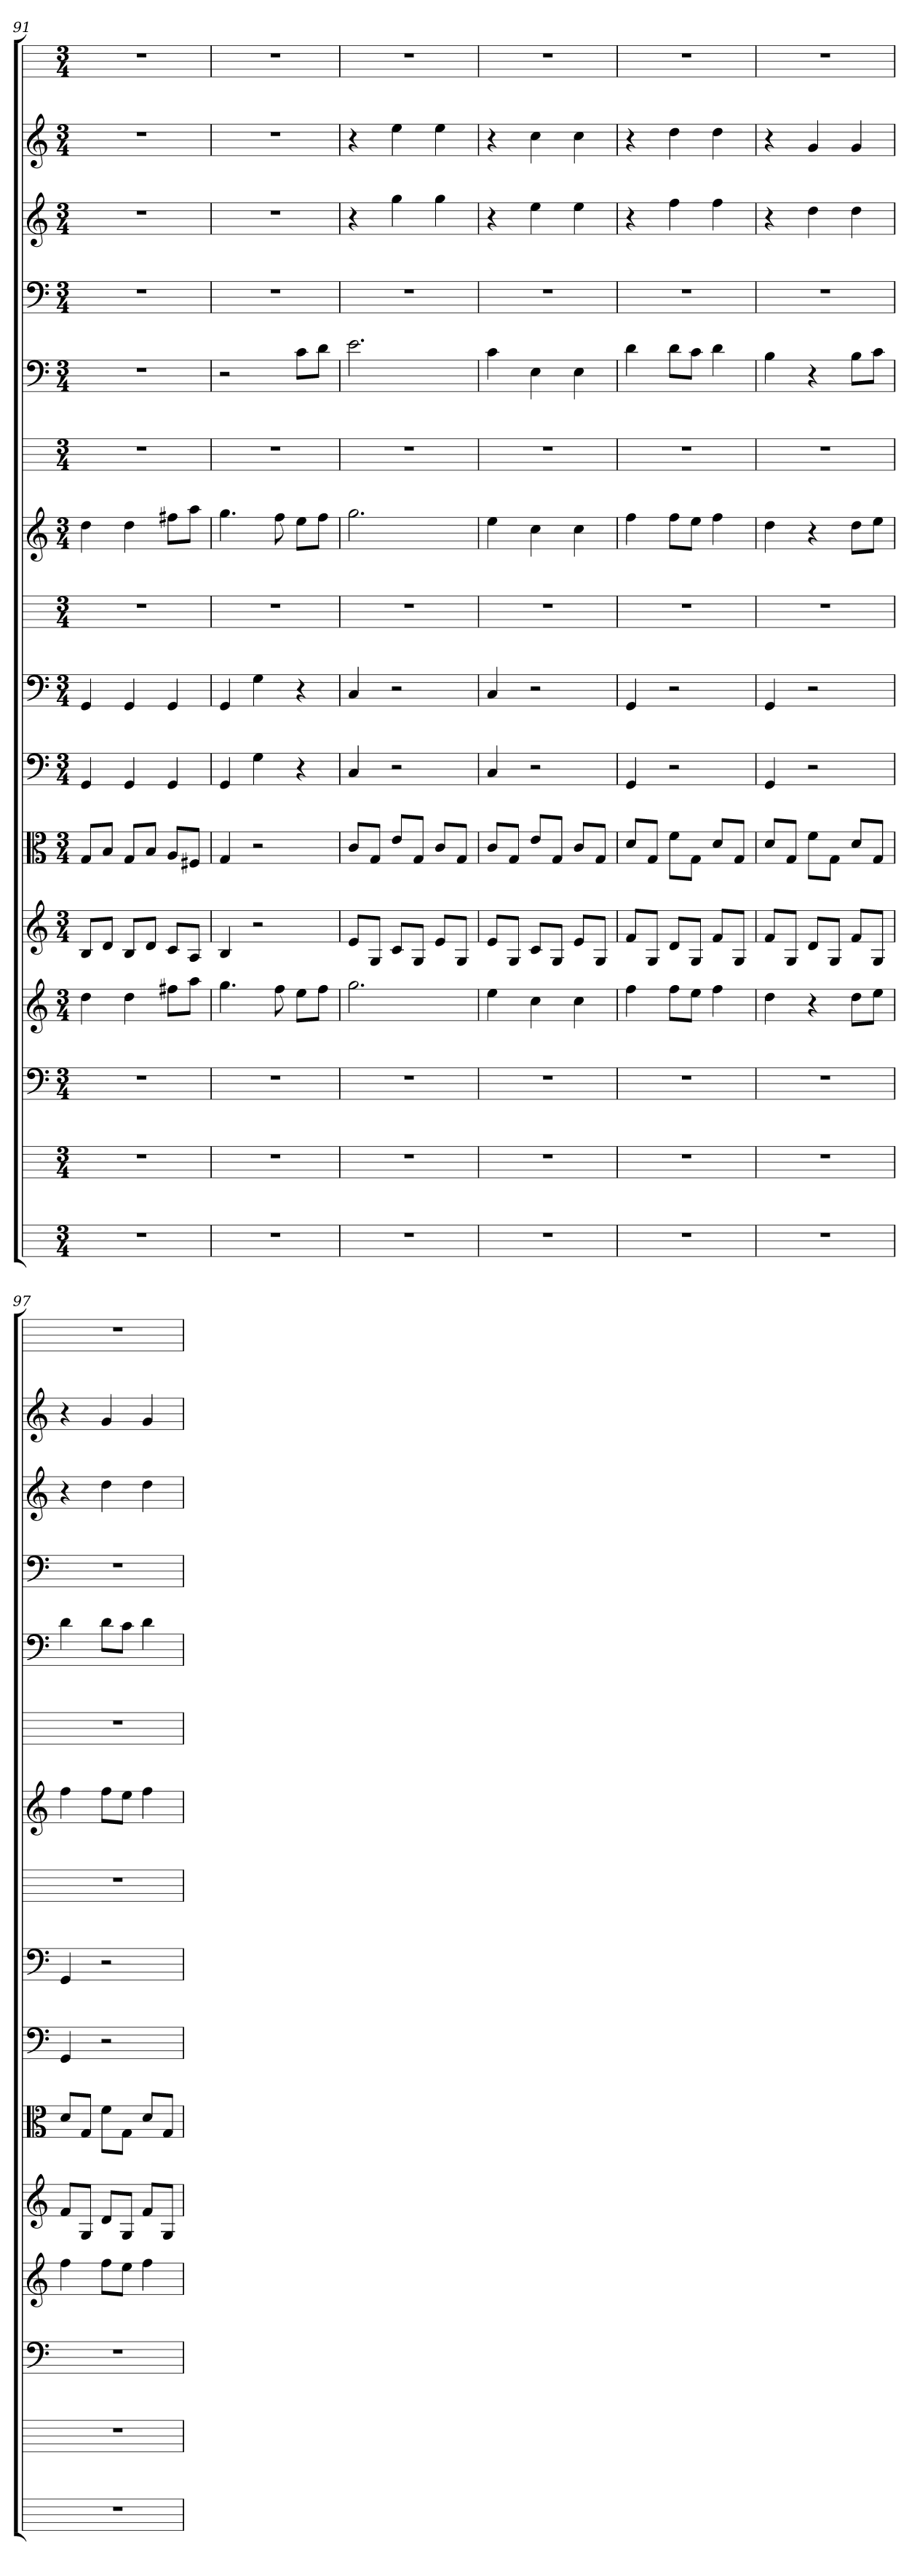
**kern	**kern	**kern	**kern	**kern	**kern	**kern	**kern	**kern	**kern	**kern	**kern	**kern	**kern	**kern	**kern
*part16	*part15	*part14	*part13	*part12	*part11	*part10	*part9	*part8	*part7	*part6	*part5	*part4	*part3	*part2	*part1
*staff16	*staff15	*staff14	*staff13	*staff12	*staff11	*staff10	*staff9	*staff8	*staff7	*staff6	*staff5	*staff4	*staff3	*staff2	*staff1
*	*	*clefF4	*	*	*clefC3	*clefF4	*clefF4	*	*	*	*clefF4	*clefF4	*	*	*
*k[]	*k[]	*k[]	*k[]	*k[]	*k[]	*k[]	*k[]	*k[]	*k[]	*k[]	*k[]	*k[]	*k[]	*k[]	*k[]
*C:	*C:	*C:	*C:	*C:	*C:	*C:	*C:	*C:	*C:	*C:	*C:	*C:	*C:	*C:	*C:
*M3/4	*M3/4	*M3/4	*M3/4	*M3/4	*M3/4	*M3/4	*M3/4	*M3/4	*M3/4	*M3/4	*M3/4	*M3/4	*M3/4	*M3/4	*M3/4
=91	=91	=91	=91	=91	=91	=91	=91	=91	=91	=91	=91	=91	=91	=91	=91
2.r	2.r	2.r	4dd	8BL	8G/L	4GG	4GG	2.r	4dd	2.r	2.r	2.r	2.r	2.r	2.r
.	.	.	.	8dJ	8B/J	.	.	.	.	.	.	.	.	.	.
.	.	.	4dd	8BL	8G/L	4GG	4GG	.	4dd	.	.	.	.	.	.
.	.	.	.	8dJ	8B/J	.	.	.	.	.	.	.	.	.	.
.	.	.	8ff#XL	8cL	8A/L	4GG	4GG	.	8ff#XL	.	.	.	.	.	.
.	.	.	8aaJ	8AJ	8F#X/J	.	.	.	8aaJ	.	.	.	.	.	.
=92	=92	=92	=92	=92	=92	=92	=92	=92	=92	=92	=92	=92	=92	=92	=92
2.r	2.r	2.r	4.gg	4B	4G	4GG	4GG	2.r	4.gg	2.r	2r	2.r	2.r	2.r	2.r
.	.	.	.	2r	2r	4G	4G	.	.	.	.	.	.	.	.
.	.	.	8ff	.	.	.	.	.	8ff	.	.	.	.	.	.
.	.	.	8eeL	.	.	4r	4r	.	8eeL	.	8c\L	.	.	.	.
.	.	.	8ffJ	.	.	.	.	.	8ffJ	.	8d\J	.	.	.	.
=93	=93	=93	=93	=93	=93	=93	=93	=93	=93	=93	=93	=93	=93	=93	=93
2.r	2.r	2.r	2.gg	8eL	8c/L	4C	4C	2.r	2.gg	2.r	2.e	2.r	4r	4r	2.r
.	.	.	.	8GJ	8G/J	.	.	.	.	.	.	.	.	.	.
.	.	.	.	8cL	8e/L	2r	2r	.	.	.	.	.	4gg	4ee	.
.	.	.	.	8GJ	8G/J	.	.	.	.	.	.	.	.	.	.
.	.	.	.	8eL	8c/L	.	.	.	.	.	.	.	4gg	4ee	.
.	.	.	.	8GJ	8G/J	.	.	.	.	.	.	.	.	.	.
=94	=94	=94	=94	=94	=94	=94	=94	=94	=94	=94	=94	=94	=94	=94	=94
2.r	2.r	2.r	4ee	8eL	8c/L	4C	4C	2.r	4ee	2.r	4c	2.r	4r	4r	2.r
.	.	.	.	8GJ	8G/J	.	.	.	.	.	.	.	.	.	.
.	.	.	4cc	8cL	8e/L	2r	2r	.	4cc	.	4E	.	4ee	4cc	.
.	.	.	.	8GJ	8G/J	.	.	.	.	.	.	.	.	.	.
.	.	.	4cc	8eL	8c/L	.	.	.	4cc	.	4E	.	4ee	4cc	.
.	.	.	.	8GJ	8G/J	.	.	.	.	.	.	.	.	.	.
=95	=95	=95	=95	=95	=95	=95	=95	=95	=95	=95	=95	=95	=95	=95	=95
2.r	2.r	2.r	4ff	8fL	8d/L	4GG	4GG	2.r	4ff	2.r	4d	2.r	4r	4r	2.r
.	.	.	.	8GJ	8G/J	.	.	.	.	.	.	.	.	.	.
.	.	.	8ffL	8dL	8f\L	2r	2r	.	8ffL	.	8d\L	.	4ff	4dd	.
.	.	.	8eeJ	8GJ	8G\J	.	.	.	8eeJ	.	8c\J	.	.	.	.
.	.	.	4ff	8fL	8d/L	.	.	.	4ff	.	4d	.	4ff	4dd	.
.	.	.	.	8GJ	8G/J	.	.	.	.	.	.	.	.	.	.
=96	=96	=96	=96	=96	=96	=96	=96	=96	=96	=96	=96	=96	=96	=96	=96
2.r	2.r	2.r	4dd	8fL	8d/L	4GG	4GG	2.r	4dd	2.r	4B	2.r	4r	4r	2.r
.	.	.	.	8GJ	8G/J	.	.	.	.	.	.	.	.	.	.
.	.	.	4r	8dL	8f\L	2r	2r	.	4r	.	4r	.	4dd	4g	.
.	.	.	.	8GJ	8G\J	.	.	.	.	.	.	.	.	.	.
.	.	.	8ddL	8fL	8d/L	.	.	.	8ddL	.	8B\L	.	4dd	4g	.
.	.	.	8eeJ	8GJ	8G/J	.	.	.	8eeJ	.	8c\J	.	.	.	.
=97	=97	=97	=97	=97	=97	=97	=97	=97	=97	=97	=97	=97	=97	=97	=97
2.r	2.r	2.r	4ff	8fL	8d/L	4GG	4GG	2.r	4ff	2.r	4d	2.r	4r	4r	2.r
.	.	.	.	8GJ	8G/J	.	.	.	.	.	.	.	.	.	.
.	.	.	8ffL	8dL	8f\L	2r	2r	.	8ffL	.	8d\L	.	4dd	4g	.
.	.	.	8eeJ	8GJ	8G\J	.	.	.	8eeJ	.	8c\J	.	.	.	.
.	.	.	4ff	8fL	8d/L	.	.	.	4ff	.	4d	.	4dd	4g	.
.	.	.	.	8GJ	8G/J	.	.	.	.	.	.	.	.	.	.
=	=	=	=	=	=	=	=	=	=	=	=	=	=	=	=
*-	*-	*-	*-	*-	*-	*-	*-	*-	*-	*-	*-	*-	*-	*-	*-
